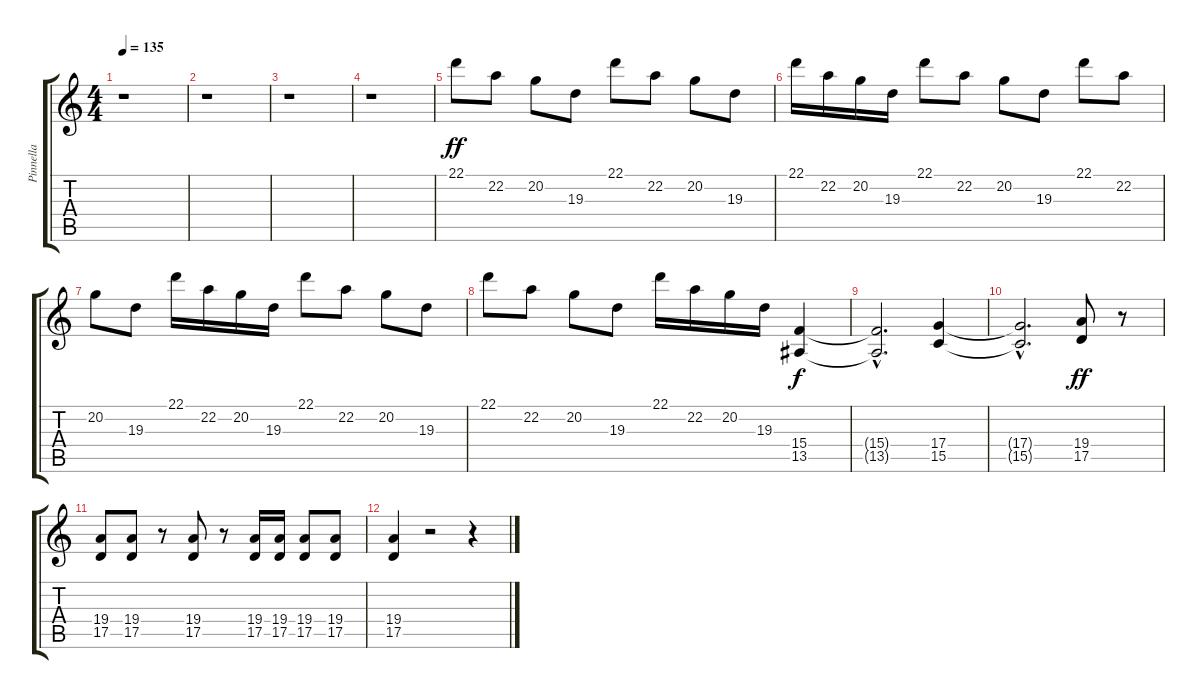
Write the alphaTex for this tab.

\track ("Pinnella" "Pinnella") {instrument pad4choir}
\staff {score tabs}
\tuning (E4 B3 G3 D3 A2 D2) {hide}
\ts (4 4)
\tempo 135
\clef g2
\ks c
r.1{dy ff} |
r.1 |
r.1 |
r.1 |
22.1.8 22.2.8 20.2.8 19.3.8 22.1.8 22.2.8 20.2.8 19.3.8 |
22.1.16 22.2.16 20.2.16 19.3.16 22.1.8 22.2.8 20.2.8 19.3.8 22.1.8 22.2.8 |
20.2.8 19.3.8 22.1.16 22.2.16 20.2.16 19.3.16 22.1.8 22.2.8 20.2.8 19.3.8 |
22.1.8 22.2.8 20.2.8 19.3.8 22.1.16 22.2.16 20.2.16 19.3.16 (15.4 13.5).4{dy f} |
(15.4{hac t} 13.5{hac t}).2{d} (17.4 15.5).4 |
(17.4{hac t} 15.5{hac t}).2{d} (19.4 17.5).8{dy ff} r.8 |
(19.4 17.5).8 (19.4 17.5).8 r.8 (19.4 17.5).8 r.8 (19.4 17.5).16 (19.4 17.5).16 (19.4 17.5).8 (19.4 17.5).8 |
(19.4 17.5).4 r.2 r.4
